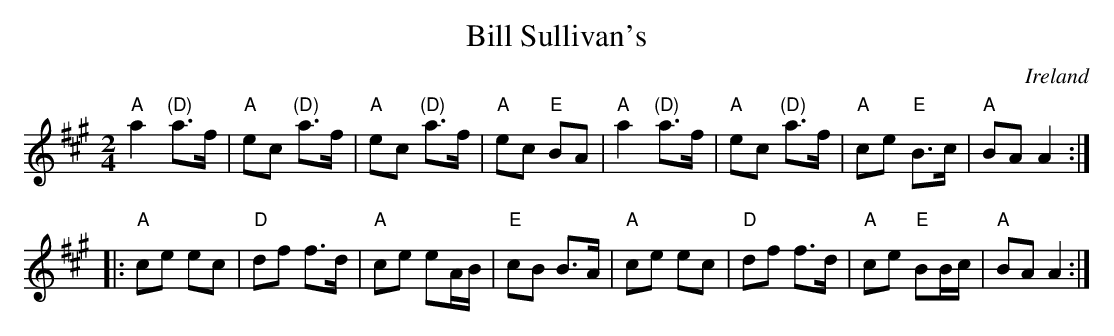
X:1
T:Bill Sullivan's
O:Ireland
M:2/4
L:1/8
K:A
"A"a2 "(D)"a>f|"A"ec "(D)"a>f|"A"ec "(D)"a>f|"A"ec "E"BA|\
"A"a2 "(D)"a>f|"A"ec "(D)"a>f|"A"ce "E"B>c|"A"BA A2:|
|:"A"ce ec|"D"df f>d|"A"ce eA/B/|"E"cB B>A|\
"A"ce ec|"D"df f>d|"A"ce "E"BB/c/|"A"BA A2:|
